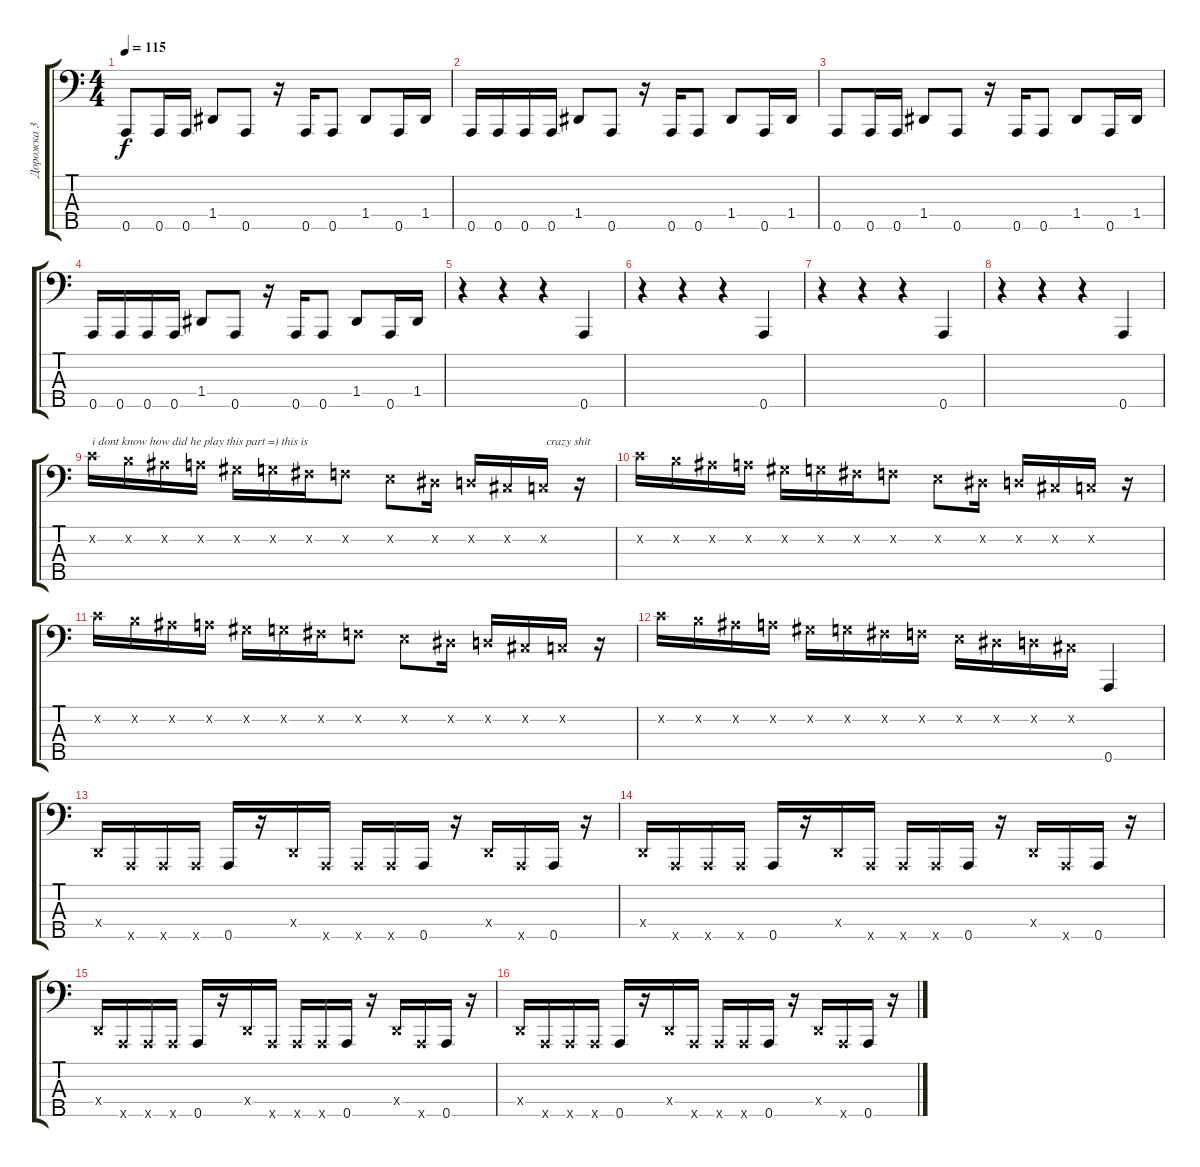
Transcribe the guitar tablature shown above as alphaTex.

\track ("Дорожка 3" "Дорожка 3") {instrument slapbass1}
\staff {score tabs}
\tuning (F2 C2 G1 D1 A0) {hide}
\ts (4 4)
\tempo 115
\clef f4
\ks c
0.5.8{dy f volume 16 instrument slapbass1} 0.5.16 0.5.16 1.4.8 0.5.8 r.16 0.5.16 0.5.8 1.4.8 0.5.16 1.4.16 |
0.5.16 0.5.16 0.5.16 0.5.16 1.4.8 0.5.8 r.16 0.5.16 0.5.8 1.4.8 0.5.16 1.4.16 |
0.5.8{volume 16 instrument slapbass1} 0.5.16 0.5.16 1.4.8 0.5.8 r.16 0.5.16 0.5.8 1.4.8 0.5.16 1.4.16 |
0.5.16 0.5.16 0.5.16 0.5.16 1.4.8 0.5.8 r.16 0.5.16 0.5.8 1.4.8 0.5.16 1.4.16 |
r.4 r.4 r.4 0.5.4{volume 16 instrument slapbass1} |
r.4 r.4 r.4 0.5.4{volume 16 instrument slapbass1} |
r.4 r.4 r.4 0.5.4{volume 16 instrument slapbass1} |
r.4 r.4 r.4 0.5.4{volume 16 instrument slapbass1} |
12.2{x}.16{txt "i dont know how did he play this part =) this is " volume 14 instrument slapbass1} 11.2{x}.16 10.2{x}.16 9.2{x}.16 8.2{x}.16 7.2{x}.16 6.2{x}.16 5.2{x}.8 4.2{x}.8 3.2{x}.16 2.2{x}.16 1.2{x}.16 0.2{x}.16{txt " crazy shit "} r.16 |
12.2{x}.16{volume 14 instrument slapbass1} 11.2{x}.16 10.2{x}.16 9.2{x}.16 8.2{x}.16 7.2{x}.16 6.2{x}.16 5.2{x}.8 4.2{x}.8 3.2{x}.16 2.2{x}.16 1.2{x}.16 0.2{x}.16 r.16 |
12.2{x}.16{volume 14 instrument slapbass1} 11.2{x}.16 10.2{x}.16 9.2{x}.16 8.2{x}.16 7.2{x}.16 6.2{x}.16 5.2{x}.8 4.2{x}.8 3.2{x}.16 2.2{x}.16 1.2{x}.16 0.2{x}.16 r.16 |
12.2{x}.16{volume 14 instrument slapbass1} 11.2{x}.16 10.2{x}.16 9.2{x}.16 8.2{x}.16 7.2{x}.16 6.2{x}.16 5.2{x}.16 4.2{x}.16 3.2{x}.16 2.2{x}.16 1.2{x}.16 0.5.4{volume 16 instrument slapbass1} |
0.4{x}.16{volume 16 instrument slapbass1} 0.5{x}.16 0.5{x}.16 0.5{x}.16 0.5.16 r.16 0.4{x}.16 0.5{x}.16 0.5{x}.16 0.5{x}.16 0.5.16 r.16 0.4{x}.16 0.5{x}.16 0.5.16 r.16 |
0.4{x}.16{volume 16 instrument slapbass1} 0.5{x}.16 0.5{x}.16 0.5{x}.16 0.5.16 r.16 0.4{x}.16 0.5{x}.16 0.5{x}.16 0.5{x}.16 0.5.16 r.16 0.4{x}.16 0.5{x}.16 0.5.16 r.16 |
0.4{x}.16{volume 16 instrument slapbass1} 0.5{x}.16 0.5{x}.16 0.5{x}.16 0.5.16 r.16 0.4{x}.16 0.5{x}.16 0.5{x}.16 0.5{x}.16 0.5.16 r.16 0.4{x}.16 0.5{x}.16 0.5.16 r.16 |
0.4{x}.16{volume 16 instrument slapbass1} 0.5{x}.16 0.5{x}.16 0.5{x}.16 0.5.16 r.16 0.4{x}.16 0.5{x}.16 0.5{x}.16 0.5{x}.16 0.5.16 r.16 0.4{x}.16 0.5{x}.16 0.5.16 r.16
